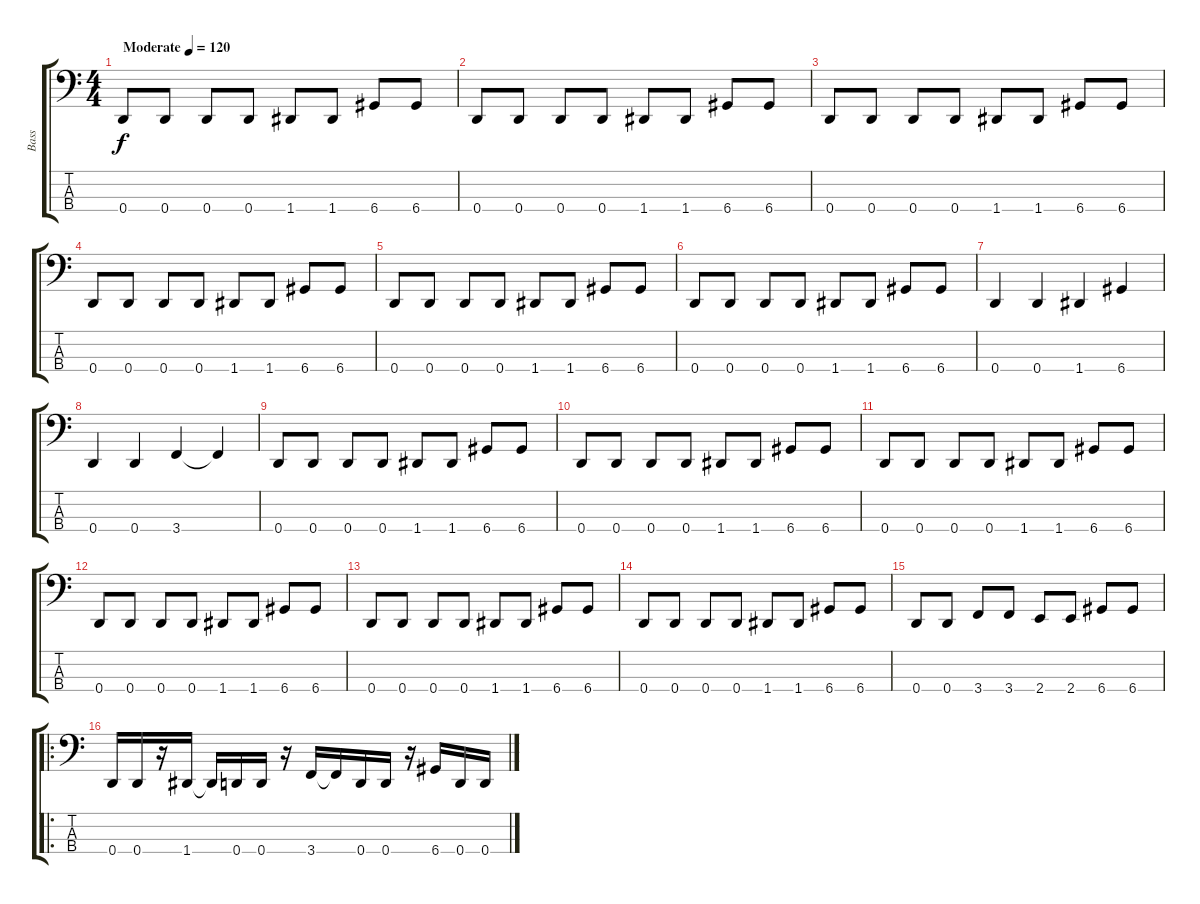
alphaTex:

\track ("Bass" "Bass") {instrument electricbasspick}
\staff {score tabs}
\tuning (F2 C2 G1 D1) {hide}
\ts (4 4)
\tempo (120 "Moderate")
\clef f4
\ks c
0.4.8{dy f instrument electricbasspick} 0.4.8 0.4.8 0.4.8 1.4.8 1.4.8 6.4.8 6.4.8 |
0.4.8 0.4.8 0.4.8 0.4.8 1.4.8 1.4.8 6.4.8 6.4.8 |
0.4.8 0.4.8 0.4.8 0.4.8 1.4.8 1.4.8 6.4.8 6.4.8 |
0.4.8 0.4.8 0.4.8 0.4.8 1.4.8 1.4.8 6.4.8 6.4.8 |
0.4.8 0.4.8 0.4.8 0.4.8 1.4.8 1.4.8 6.4.8 6.4.8 |
0.4.8 0.4.8 0.4.8 0.4.8 1.4.8 1.4.8 6.4.8 6.4.8 |
0.4.4 0.4.4 1.4.4 6.4.4 |
0.4.4 0.4.4 3.4.4 3.4{t}.4 |
0.4.8 0.4.8 0.4.8 0.4.8 1.4.8 1.4.8 6.4.8 6.4.8 |
0.4.8 0.4.8 0.4.8 0.4.8 1.4.8 1.4.8 6.4.8 6.4.8 |
0.4.8 0.4.8 0.4.8 0.4.8 1.4.8 1.4.8 6.4.8 6.4.8 |
0.4.8 0.4.8 0.4.8 0.4.8 1.4.8 1.4.8 6.4.8 6.4.8 |
0.4.8 0.4.8 0.4.8 0.4.8 1.4.8 1.4.8 6.4.8 6.4.8 |
0.4.8 0.4.8 0.4.8 0.4.8 1.4.8 1.4.8 6.4.8 6.4.8 |
0.4.8 0.4.8 3.4.8 3.4.8 2.4.8 2.4.8 6.4.8 6.4.8 |
\ro
0.4.16 0.4.16 r.16 1.4.16 1.4{t}.16 0.4.16 0.4.16 r.16 3.4.16 3.4{t}.16 0.4.16 0.4.16 r.16 6.4.16 0.4.16 0.4.16
